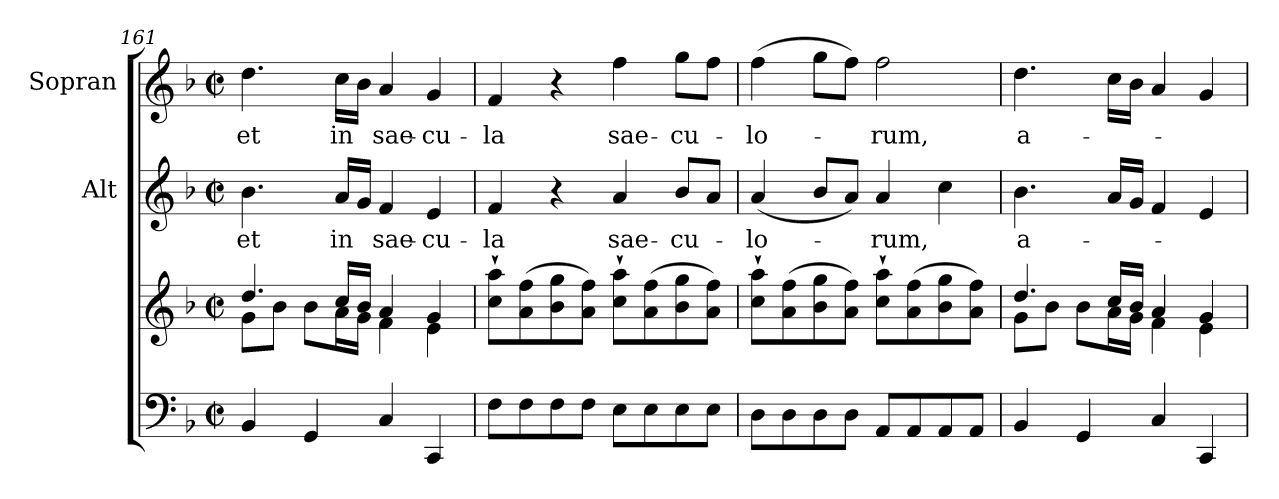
**kern	**kern	**kern	**text	**kern	**text
*part3	*part3	*part2	*part2	*part1	*part1
*staff4	*staff3	*staff2	*staff2	*staff1	*staff1
*	*	*I"Alt	*	*I"Sopran	*
*	*	*I'A.	*	*I'S.	*
*clefF4	*clefG2	*clefG2	*	*clefG2	*
*k[b-]	*k[b-]	*k[b-]	*	*k[b-]	*
*F:	*F:	*F:	*	*F:	*
*M2/2	*M2/2	*M2/2	*	*M2/2	*
*met(c|)	*met(c|)	*met(c|)	*	*met(c|)	*
=161	=161	=161	=161	=161	=161
*	*^	*	*	*	*
!	!	!	!	!LO:LY:b	!	!LO:LY:b
4BB-/	4.dd/	8g\L	4.b-\	et	4.dd\	et
.	.	8b-\J	.	.	.	.
4GG/	.	8b-\L	.	.	.	.
!	!	!	!	!LO:LY:b	!	!LO:LY:b
.	16cc/LL	16a\L	16a/LL	in	16cc\LL	in
.	16b-/JJ	16g\JJ	16g/JJ	.	16b-\JJ	.
!	!	!	!	!LO:LY:b	!	!LO:LY:b
4C/	4a/	4f\	4f/	sae-	4a/	sae-
!	!	!	!	!LO:LY:b	!	!LO:LY:b
4CC/	4g/	4e\	4e/	-cu-	4g/	-cu-
!!LO:PB:g=z
=162	=162	=162	=162	=162	=162	=162
!	!	!	!	!LO:LY:b	!	!LO:LY:b
*	*v	*v	*	*	*	*
8F\L	8cc\`> 8aa\`>L	4f/	-la	4f/	-la
8F\	(>8a\ 8ff\	.	.	.	.
8F\	8b-\ 8gg\	4r	.	4r	.
8F\J	8a\ 8ff\J)	.	.	.	.
!	!	!	!LO:LY:b	!	!LO:LY:b
8E\L	8cc\`> 8aa\`>L	4a/	sae-	4ff\	sae-
8E\	(>8a\ 8ff\	.	.	.	.
!	!	!	!LO:LY:b	!	!LO:LY:b
8E\	8b-\ 8gg\	8b-/L	-cu-	8gg\L	-cu-
8E\J	8a\ 8ff\J)	8a/J	.	8ff\J	.
=163	=163	=163	=163	=163	=163
!	!	!	!LO:LY:b	!	!LO:LY:b
8D\L	8cc\`> 8aa\`>L	(<4a/	-lo-	(>4ff\	-lo-
8D\	(>8a\ 8ff\	.	.	.	.
8D\	8b-\ 8gg\	8b-/L	.	8gg\L	.
8D\J	8a\ 8ff\J)	8a/J)	.	8ff\J)	.
!	!	!	!LO:LY:b	!	!LO:LY:b
8AA/L	8cc\`> 8aa\`>L	4a/	-rum,	2ff\	-rum,
8AA/	(>8a\ 8ff\	.	.	.	.
8AA/	8b-\ 8gg\	4cc\	.	.	.
8AA/J	8a\ 8ff\J)	.	.	.	.
=164	=164	=164	=164	=164	=164
*	*^	*	*	*	*
!	!	!	!	!LO:LY:b	!	!LO:LY:b
4BB-/	4.dd/	8g\L	4.b-\	a-	4.dd\	a-
.	.	8b-\J	.	.	.	.
4GG/	.	8b-\L	.	.	.	.
.	16cc/LL	16a\L	16a/LL	.	16cc\LL	.
.	16b-/JJ	16g\JJ	16g/JJ	.	16b-\JJ	.
4C/	4a/	4f\	4f/	.	4a/	.
4CC/	4g/	4e\	4e/	.	4g/	.
*	*v	*v	*	*	*	*
=	=	=	=	=	=
*-	*-	*-	*-	*-	*-
